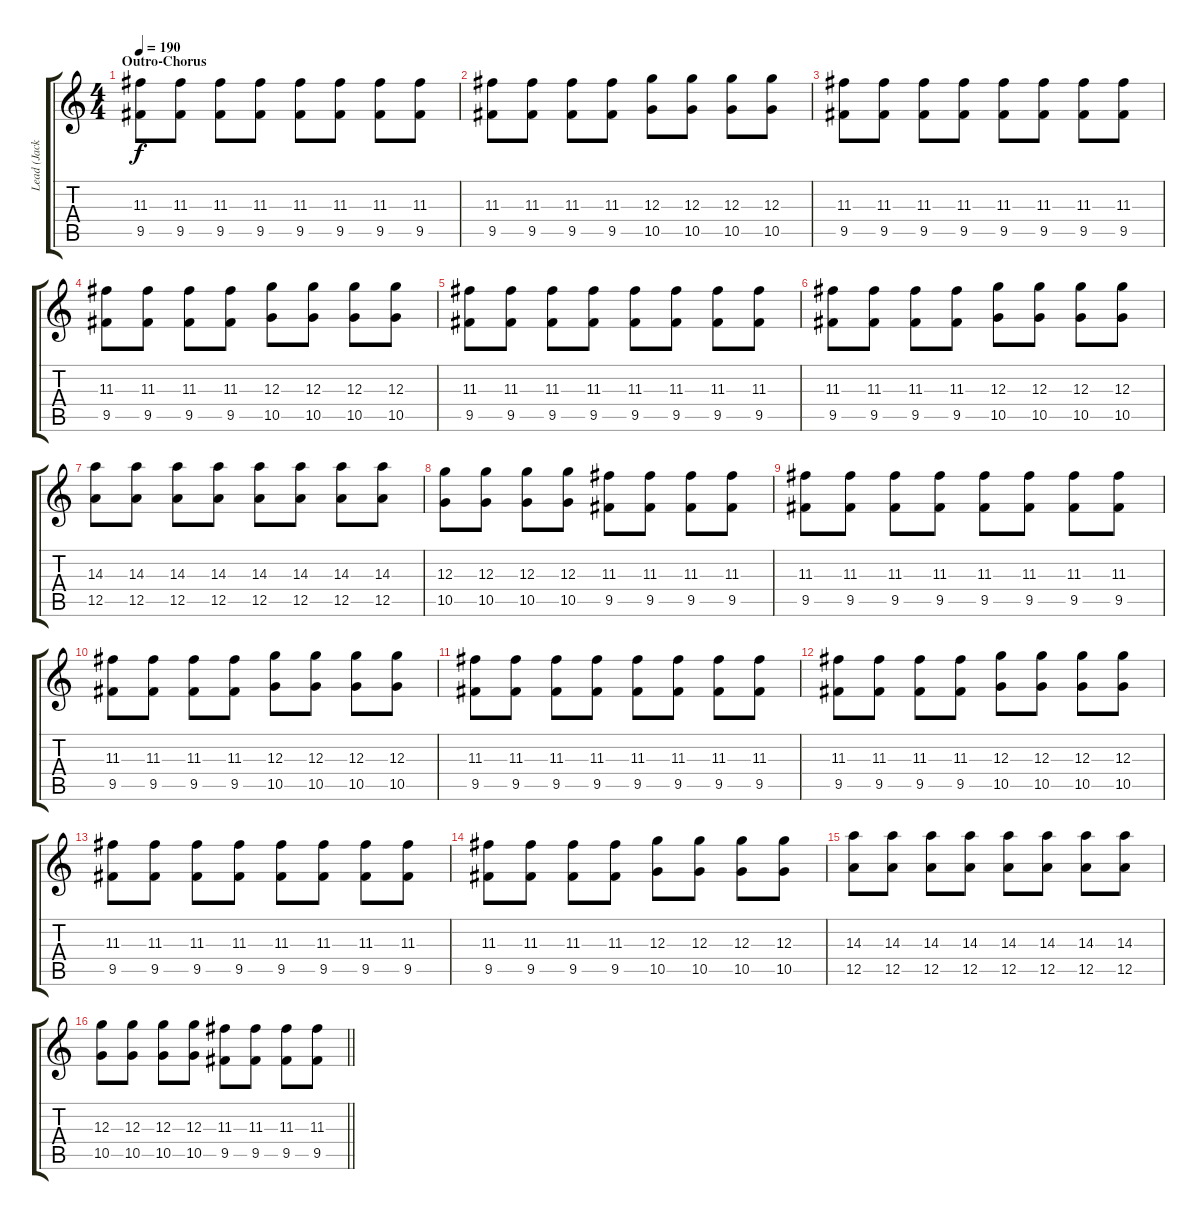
\track ("Lead (Jack)" "Lead (Jack") {instrument distortionguitar}
\staff {score tabs}
\tuning (E4 B3 G3 D3 A2 D2) {hide}
\ts (4 4)
\section ("" "Outro-Chorus")
\tempo 190
\clef g2
\ks c
(11.3 9.5).8{dy f} (11.3 9.5).8 (11.3 9.5).8 (11.3 9.5).8 (11.3 9.5).8 (11.3 9.5).8 (11.3 9.5).8 (11.3 9.5).8 |
(11.3 9.5).8 (11.3 9.5).8 (11.3 9.5).8 (11.3 9.5).8 (12.3 10.5).8 (12.3 10.5).8 (12.3 10.5).8 (12.3 10.5).8 |
(11.3 9.5).8 (11.3 9.5).8 (11.3 9.5).8 (11.3 9.5).8 (11.3 9.5).8 (11.3 9.5).8 (11.3 9.5).8 (11.3 9.5).8 |
(11.3 9.5).8 (11.3 9.5).8 (11.3 9.5).8 (11.3 9.5).8 (12.3 10.5).8 (12.3 10.5).8 (12.3 10.5).8 (12.3 10.5).8 |
(11.3 9.5).8 (11.3 9.5).8 (11.3 9.5).8 (11.3 9.5).8 (11.3 9.5).8 (11.3 9.5).8 (11.3 9.5).8 (11.3 9.5).8 |
(11.3 9.5).8 (11.3 9.5).8 (11.3 9.5).8 (11.3 9.5).8 (12.3 10.5).8 (12.3 10.5).8 (12.3 10.5).8 (12.3 10.5).8 |
(14.3 12.5).8 (14.3 12.5).8 (14.3 12.5).8 (14.3 12.5).8 (14.3 12.5).8 (14.3 12.5).8 (14.3 12.5).8 (14.3 12.5).8 |
(12.3 10.5).8 (12.3 10.5).8 (12.3 10.5).8 (12.3 10.5).8 (11.3 9.5).8 (11.3 9.5).8 (11.3 9.5).8 (11.3 9.5).8 |
(11.3 9.5).8 (11.3 9.5).8 (11.3 9.5).8 (11.3 9.5).8 (11.3 9.5).8 (11.3 9.5).8 (11.3 9.5).8 (11.3 9.5).8 |
(11.3 9.5).8 (11.3 9.5).8 (11.3 9.5).8 (11.3 9.5).8 (12.3 10.5).8 (12.3 10.5).8 (12.3 10.5).8 (12.3 10.5).8 |
(11.3 9.5).8 (11.3 9.5).8 (11.3 9.5).8 (11.3 9.5).8 (11.3 9.5).8 (11.3 9.5).8 (11.3 9.5).8 (11.3 9.5).8 |
(11.3 9.5).8 (11.3 9.5).8 (11.3 9.5).8 (11.3 9.5).8 (12.3 10.5).8 (12.3 10.5).8 (12.3 10.5).8 (12.3 10.5).8 |
(11.3 9.5).8 (11.3 9.5).8 (11.3 9.5).8 (11.3 9.5).8 (11.3 9.5).8 (11.3 9.5).8 (11.3 9.5).8 (11.3 9.5).8 |
(11.3 9.5).8 (11.3 9.5).8 (11.3 9.5).8 (11.3 9.5).8 (12.3 10.5).8 (12.3 10.5).8 (12.3 10.5).8 (12.3 10.5).8 |
(14.3 12.5).8 (14.3 12.5).8 (14.3 12.5).8 (14.3 12.5).8 (14.3 12.5).8 (14.3 12.5).8 (14.3 12.5).8 (14.3 12.5).8 |
\barLineRight lightlight
(12.3 10.5).8 (12.3 10.5).8 (12.3 10.5).8 (12.3 10.5).8 (11.3 9.5).8 (11.3 9.5).8 (11.3 9.5).8 (11.3 9.5).8
